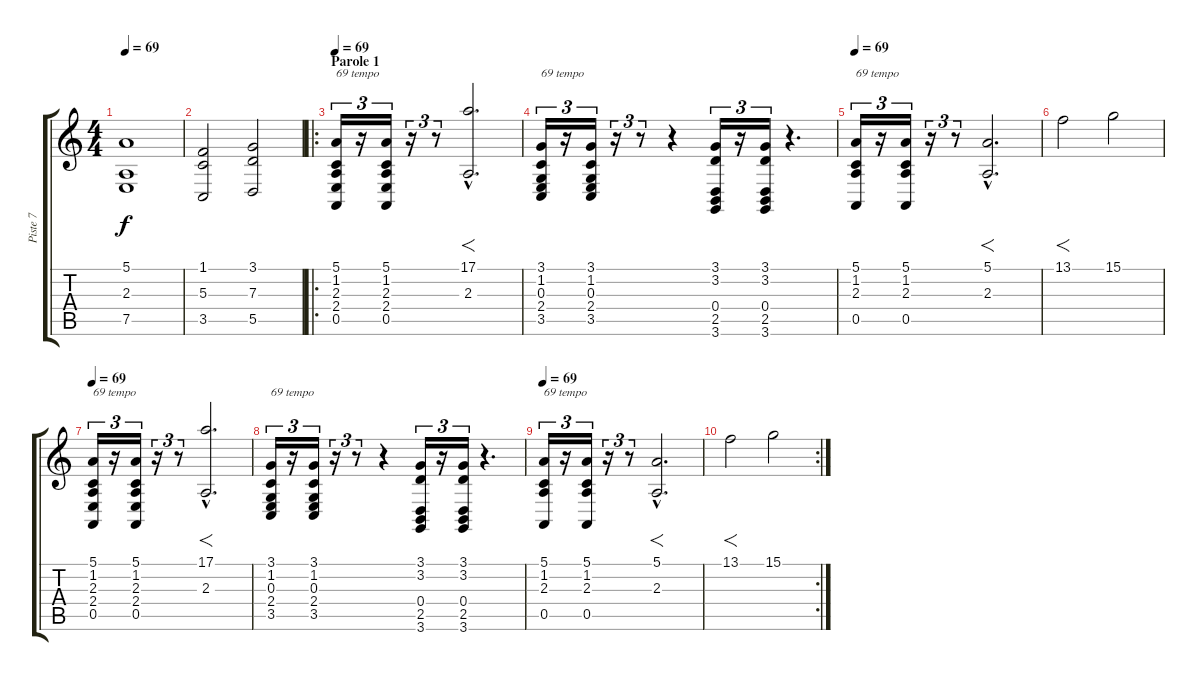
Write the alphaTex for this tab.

\track ("Piste 7" "Piste 7") {instrument viola}
\staff {score tabs}
\tuning (E4 B3 G3 D3 A2 E2) {hide}
\ts (4 4)
\tempo 69
\clef g2
\ks c
(5.1 2.3 7.5).1{dy f} |
(1.1 5.3 3.5).2 (3.1 7.3 5.5).2 |
\ro
\section ("" "Parole 1")
\tempo 69
(5.1 1.2 2.3 2.4 0.5).16{tu (3 2) txt "69 tempo"} r.16{tu (3 2)} (5.1 1.2 2.3 2.4 0.5).16{tu (3 2)} r.16{tu (3 2)} r.8{tu (3 2)} (17.1{hac} 2.3{hac}).2{f d} |
(3.1 1.2 0.3 2.4 3.5).16{tu (3 2) txt "69 tempo"} r.16{tu (3 2)} (3.1 1.2 0.3 2.4 3.5).16{tu (3 2)} r.16{tu (3 2)} r.8{tu (3 2)} r.4 (3.1 3.2 0.4 2.5 3.6).16{tu (3 2)} r.16{tu (3 2)} (3.1 3.2 0.4 2.5 3.6).16{tu (3 2)} r.4{d} |
\tempo 69
(5.1 1.2 2.3 0.5).16{tu (3 2) txt "69 tempo"} r.16{tu (3 2)} (5.1 1.2 2.3 0.5).16{tu (3 2)} r.16{tu (3 2)} r.8{tu (3 2)} (5.1{hac} 2.3{hac}).2{f d} |
13.1.2{f} 15.1.2 |
\tempo 69
(5.1 1.2 2.3 2.4 0.5).16{tu (3 2) txt "69 tempo"} r.16{tu (3 2)} (5.1 1.2 2.3 2.4 0.5).16{tu (3 2)} r.16{tu (3 2)} r.8{tu (3 2)} (17.1{hac} 2.3{hac}).2{f d} |
(3.1 1.2 0.3 2.4 3.5).16{tu (3 2) txt "69 tempo"} r.16{tu (3 2)} (3.1 1.2 0.3 2.4 3.5).16{tu (3 2)} r.16{tu (3 2)} r.8{tu (3 2)} r.4 (3.1 3.2 0.4 2.5 3.6).16{tu (3 2)} r.16{tu (3 2)} (3.1 3.2 0.4 2.5 3.6).16{tu (3 2)} r.4{d} |
\tempo 69
(5.1 1.2 2.3 0.5).16{tu (3 2) txt "69 tempo"} r.16{tu (3 2)} (5.1 1.2 2.3 0.5).16{tu (3 2)} r.16{tu (3 2)} r.8{tu (3 2)} (5.1{hac} 2.3{hac}).2{f d} |
\rc 2
13.1.2{f} 15.1.2
